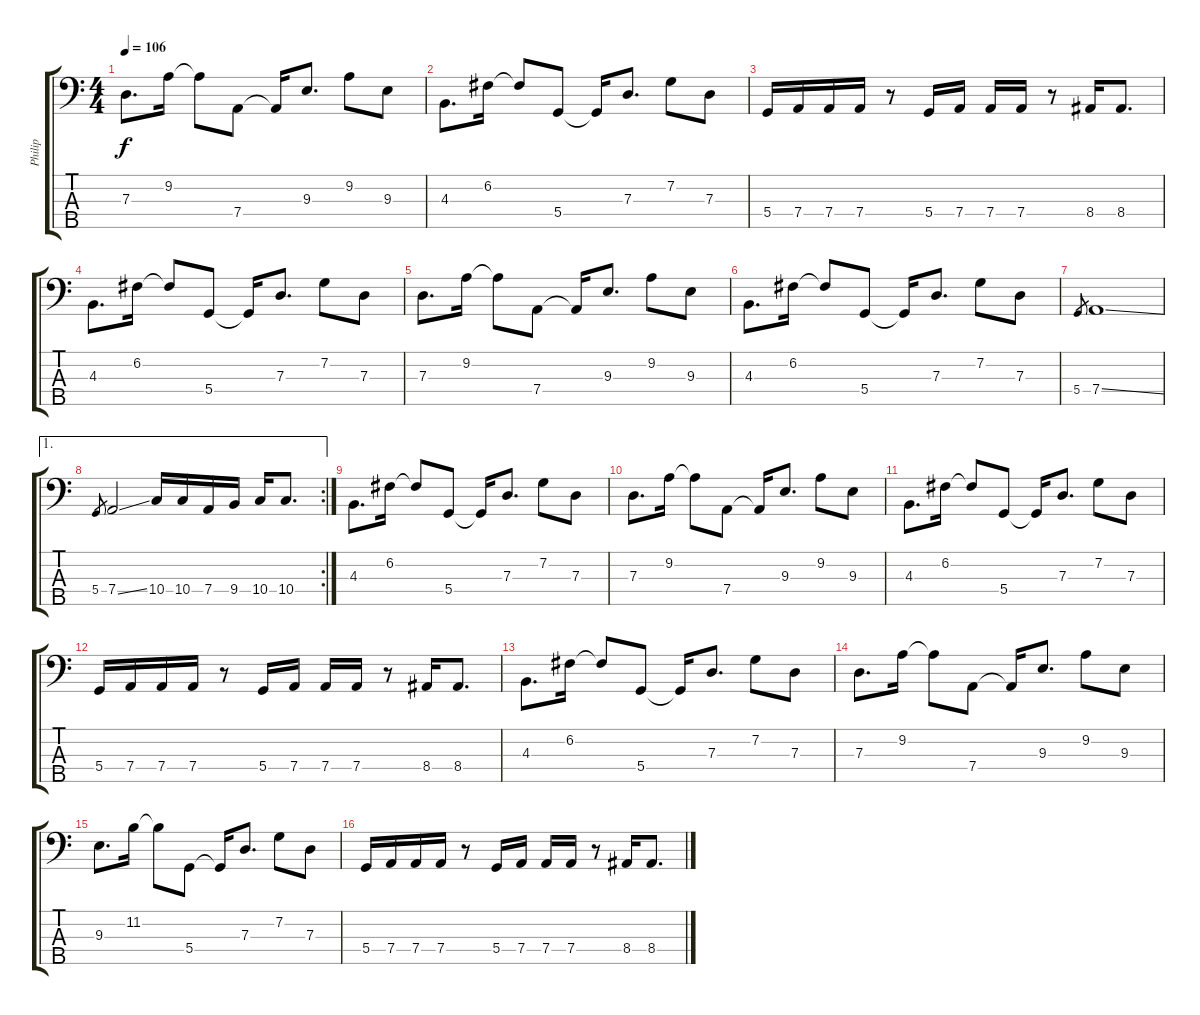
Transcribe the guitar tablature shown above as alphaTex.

\track ("Philip " "Philip ") {instrument electricbasspick}
\staff {score tabs}
\tuning (F2 C2 G1 D1 A0) {hide}
\ts (4 4)
\tempo 106
\clef f4
\ks c
7.3.8{d dy f} 9.2.16 9.2{t}.8 7.4.8 7.4{t}.16 9.3.8{d} 9.2.8 9.3.8 |
4.3.8{d} 6.2.16 6.2{t}.8 5.4.8 5.4{t}.16 7.3.8{d} 7.2.8 7.3.8 |
5.4.16 7.4.16 7.4.16 7.4.16 r.8 5.4.16 7.4.16 7.4.16 7.4.16 r.8 8.4.16 8.4.8{d} |
4.3.8{d} 6.2.16 6.2{t}.8 5.4.8 5.4{t}.16 7.3.8{d} 7.2.8 7.3.8 |
7.3.8{d} 9.2.16 9.2{t}.8 7.4.8 7.4{t}.16 9.3.8{d} 9.2.8 9.3.8 |
4.3.8{d} 6.2.16 6.2{t}.8 5.4.8 5.4{t}.16 7.3.8{d} 7.2.8 7.3.8 |
5.4.8{gr} 7.4{ss}.1 |
\ae 1
\rc 2
5.4.8{gr} 7.4{ss}.2 10.4.16 10.4.16 7.4.16 9.4.16 10.4.16 10.4.8{d} |
4.3.8{d} 6.2.16 6.2{t}.8 5.4.8 5.4{t}.16 7.3.8{d} 7.2.8 7.3.8 |
7.3.8{d} 9.2.16 9.2{t}.8 7.4.8 7.4{t}.16 9.3.8{d} 9.2.8 9.3.8 |
4.3.8{d} 6.2.16 6.2{t}.8 5.4.8 5.4{t}.16 7.3.8{d} 7.2.8 7.3.8 |
5.4.16 7.4.16 7.4.16 7.4.16 r.8 5.4.16 7.4.16 7.4.16 7.4.16 r.8 8.4.16 8.4.8{d} |
4.3.8{d} 6.2.16 6.2{t}.8 5.4.8 5.4{t}.16 7.3.8{d} 7.2.8 7.3.8 |
7.3.8{d} 9.2.16 9.2{t}.8 7.4.8 7.4{t}.16 9.3.8{d} 9.2.8 9.3.8 |
9.3.8{d} 11.2.16 11.2{t}.8 5.4.8 5.4{t}.16 7.3.8{d} 7.2.8 7.3.8 |
5.4.16 7.4.16 7.4.16 7.4.16 r.8 5.4.16 7.4.16 7.4.16 7.4.16 r.8 8.4.16 8.4.8{d}
